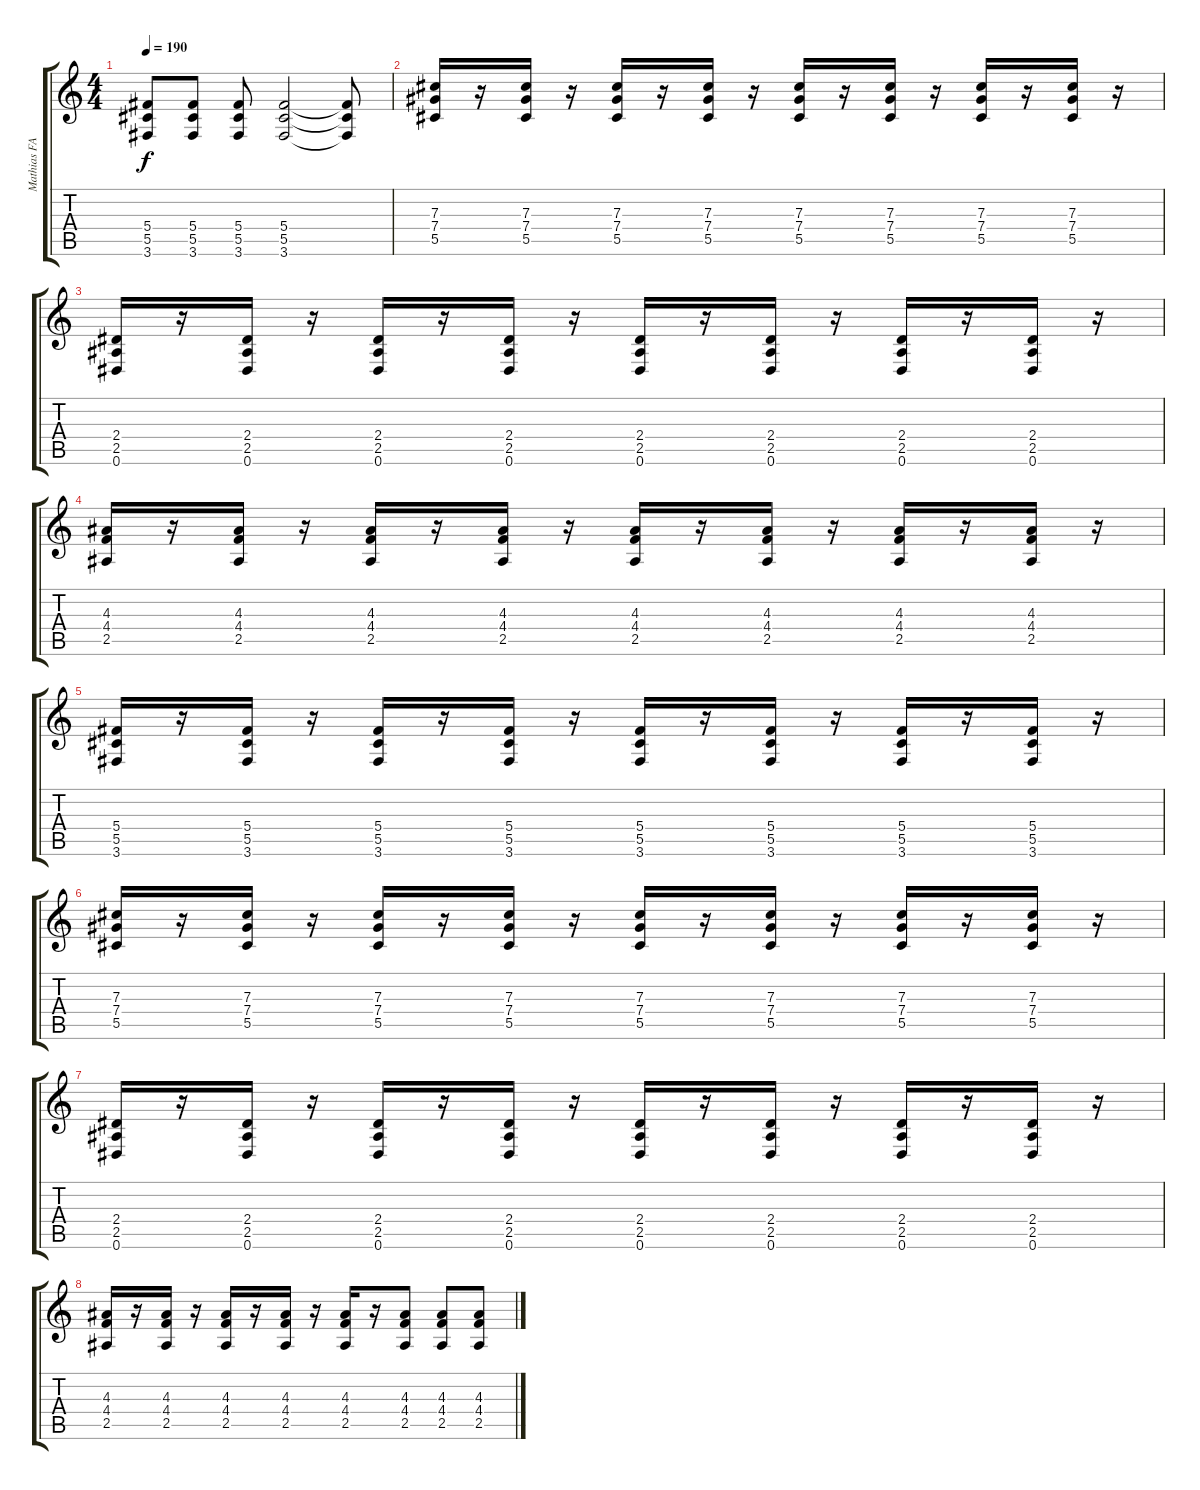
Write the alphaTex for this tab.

\track ("Mathias FARM" "Mathias FA") {instrument distortionguitar}
\staff {score tabs}
\tuning (Eb4 Bb3 Gb3 Db3 Ab2 Eb2) {hide}
\ts (4 4)
\tempo 190
\clef g2
\ks c
(5.4{t} 5.5{t} 3.6{t}).8{dy f} (5.4 5.5 3.6).8 (5.4 5.5 3.6).8 (5.4 5.5 3.6).2 (5.4{t} 5.5{t} 3.6{t}).8 |
(7.3 7.4 5.5).16 r.16 (7.3 7.4 5.5).16 r.16 (7.3 7.4 5.5).16 r.16 (7.3 7.4 5.5).16 r.16 (7.3 7.4 5.5).16 r.16 (7.3 7.4 5.5).16 r.16 (7.3 7.4 5.5).16 r.16 (7.3 7.4 5.5).16 r.16 |
(2.4 2.5 0.6).16 r.16 (2.4 2.5 0.6).16 r.16 (2.4 2.5 0.6).16 r.16 (2.4 2.5 0.6).16 r.16 (2.4 2.5 0.6).16 r.16 (2.4 2.5 0.6).16 r.16 (2.4 2.5 0.6).16 r.16 (2.4 2.5 0.6).16 r.16 |
(4.3 4.4 2.5).16 r.16 (4.3 4.4 2.5).16 r.16 (4.3 4.4 2.5).16 r.16 (4.3 4.4 2.5).16 r.16 (4.3 4.4 2.5).16 r.16 (4.3 4.4 2.5).16 r.16 (4.3 4.4 2.5).16 r.16 (4.3 4.4 2.5).16 r.16 |
(5.4 5.5 3.6).16 r.16 (5.4 5.5 3.6).16 r.16 (5.4 5.5 3.6).16 r.16 (5.4 5.5 3.6).16 r.16 (5.4 5.5 3.6).16 r.16 (5.4 5.5 3.6).16 r.16 (5.4 5.5 3.6).16 r.16 (5.4 5.5 3.6).16 r.16 |
(7.3 7.4 5.5).16 r.16 (7.3 7.4 5.5).16 r.16 (7.3 7.4 5.5).16 r.16 (7.3 7.4 5.5).16 r.16 (7.3 7.4 5.5).16 r.16 (7.3 7.4 5.5).16 r.16 (7.3 7.4 5.5).16 r.16 (7.3 7.4 5.5).16 r.16 |
(2.4 2.5 0.6).16 r.16 (2.4 2.5 0.6).16 r.16 (2.4 2.5 0.6).16 r.16 (2.4 2.5 0.6).16 r.16 (2.4 2.5 0.6).16 r.16 (2.4 2.5 0.6).16 r.16 (2.4 2.5 0.6).16 r.16 (2.4 2.5 0.6).16 r.16 |
(4.3 4.4 2.5).16 r.16 (4.3 4.4 2.5).16 r.16 (4.3 4.4 2.5).16 r.16 (4.3 4.4 2.5).16 r.16 (4.3 4.4 2.5).16 r.16 (4.3 4.4 2.5).8 (4.3 4.4 2.5).8 (4.3 4.4 2.5).8
